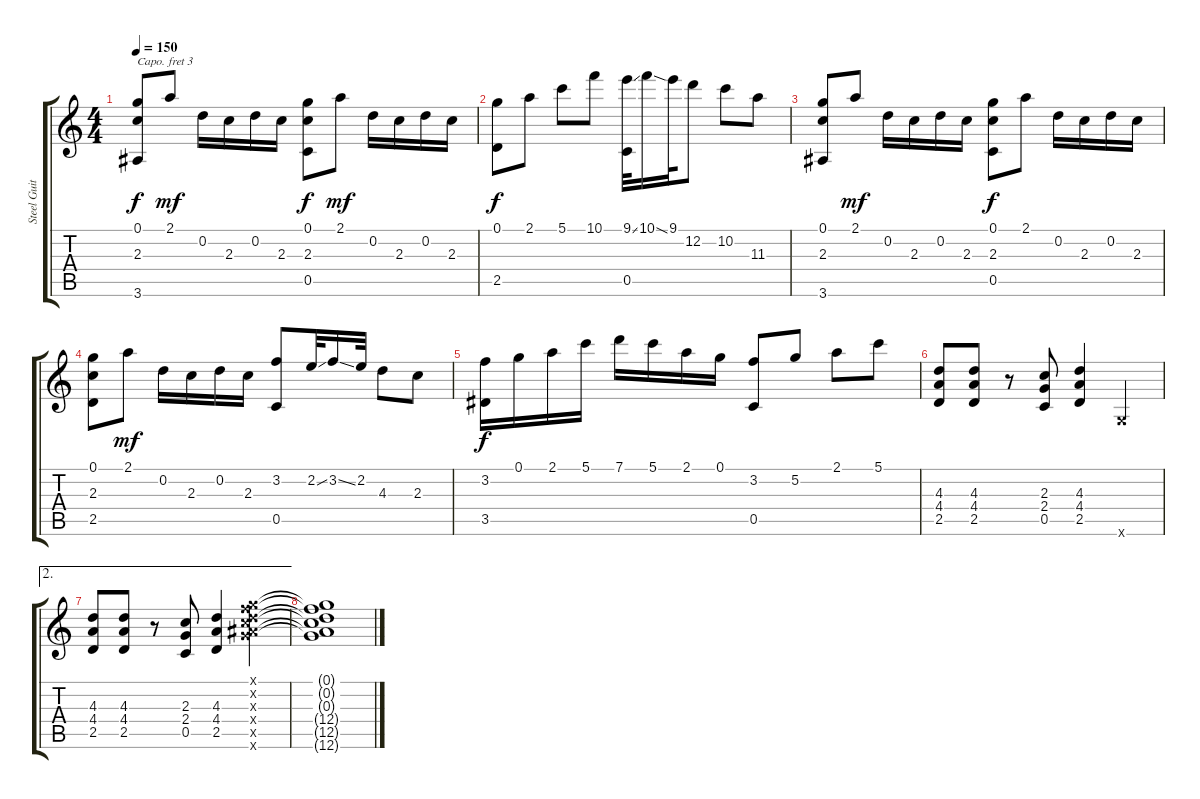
\track ("Steel Guitar" "Steel Guit") {instrument acousticguitarsteel}
\staff {score tabs}
\capo 3
\tuning (E4 B3 G3 D3 A2 E2) {hide}
\ts (4 4)
\tempo 150
\clef g2
\ks c
(0.1 2.3 3.6).8{dy f} 2.1.8{dy mf} 0.2.16 2.3.16 0.2.16 2.3.16 (0.1 2.3 0.5).8{dy f} 2.1.8{dy mf} 0.2.16 2.3.16 0.2.16 2.3.16 |
(0.1 2.5).8{dy f} 2.1.8 5.1.8 10.1.8 (9.1{ss} 0.5).32 10.1{ss}.16 9.1.32 12.2.8 10.2.8 11.3.8 |
(0.1 2.3 3.6).8 2.1.8{dy mf} 0.2.16 2.3.16 0.2.16 2.3.16 (0.1 2.3 0.5).8{dy f} 2.1.8 0.2.16 2.3.16 0.2.16 2.3.16 |
(0.1 2.3 2.5).8 2.1.8{dy mf} 0.2.16 2.3.16 0.2.16 2.3.16 (3.2 0.5).8 2.2{ss}.32 3.2{ss}.16 2.2.32 4.3.8 2.3.8 |
(3.2 3.5).16{dy f} 0.1.16 2.1.16 5.1.16 7.1.16 5.1.16 2.1.16 0.1.16 (3.2 0.5).8 5.2.8 2.1.8 5.1.8 |
(4.3 4.4 2.5).8 (4.3 4.4 2.5).8 r.8 (2.3 2.4 0.5).8 (4.3 4.4 2.5).4 0.6{x}.4 |
\ae 2
(4.3 4.4 2.5).8 (4.3 4.4 2.5).8 r.8 (2.3 2.4 0.5).8 (4.3 4.4 2.5).4 (0.1{x} 0.2{x} 0.3{x} 12.4{x} 12.5{x} 12.6{x}).4 |
(0.1{t} 0.2{t} 0.3{t} 12.4{t} 12.5{t} 12.6{t}).1
